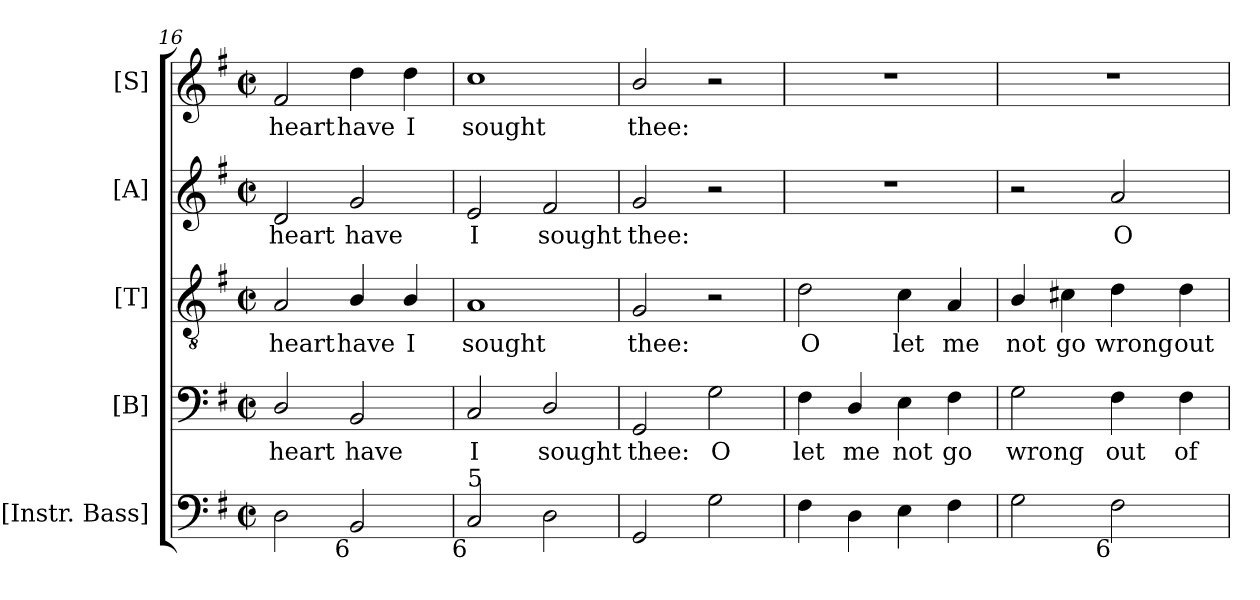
**kern	**kern	**text	**kern	**text	**kern	**text	**kern	**text
*part5	*part4	*part4	*part3	*part3	*part2	*part2	*part1	*part1
*staff5	*staff4	*staff4	*staff3	*staff3	*staff2	*staff2	*staff1	*staff1
*I"[Instr. Bass]	*I"[B]	*	*I"[T]	*	*I"[A]	*	*I"[S]	*
*clefF4	*clefF4	*	*clefGv2	*	*clefG2	*	*clefG2	*
*	*	*	*ITrd7c12	*	*	*	*	*
*k[f#]	*k[f#]	*	*k[f#]	*	*k[f#]	*	*k[f#]	*
*e:	*e:	*	*e:	*	*e:	*	*e:	*
*M2/2	*M2/2	*	*M2/2	*	*M2/2	*	*M2/2	*
*met(c|)	*met(c|)	*	*met(c|)	*	*met(c|)	*	*met(c|)	*
=16	=16	=16	=16	=16	=16	=16	=16	=16
!	!	!LO:LY:b:color=#000000	!	!	!	!	!	!
!	!	!	!	!LO:LY:b:color=#000000	!	!	!	!
!	!	!	!	!	!	!LO:LY:b:color=#000000	!	!
!	!	!	!	!	!	!	!	!LO:LY:b:color=#000000
2Di\	2Di/	heart	2AAi/	heart	2di/	heart	2f#i/	heart
!	!	!LO:LY:b:color=#000000	!	!	!	!	!	!
!	!	!	!	!LO:LY:b:color=#000000	!	!	!	!
!	!	!	!	!	!	!LO:LY:b:color=#000000	!	!
!LO:TX:b:rj:t=6	!	!	!	!	!	!	!	!
!	!	!	!	!	!	!	!	!LO:LY:b:color=#000000
2BBi/	2BBi/	have	4BBi/	have	2gi/	have	4ddi\	have
!	!	!	!	!LO:LY:b:color=#000000	!	!	!	!
!	!	!	!	!	!	!	!	!LO:LY:b:color=#000000
.	.	.	4BBi/	I	.	.	4ddi\	I
=17	=17	=17	=17	=17	=17	=17	=17	=17
!	!	!LO:LY:b:color=#000000	!	!	!	!	!	!
!	!	!	!	!LO:LY:b:color=#000000	!	!	!	!
!	!	!	!	!	!	!LO:LY:b:color=#000000	!	!
!LO:TX:b:rj:t=6	!	!	!	!	!	!	!	!
!LO:TX:t=5	!	!	!	!	!	!	!	!
!	!	!	!	!	!	!	!	!LO:LY:b:color=#000000
2Ci/	2Ci/	I	1AAi	sought	2ei/	I	1cci	sought
!	!	!LO:LY:b:color=#000000	!	!	!	!	!	!
!	!	!	!	!	!	!LO:LY:b:color=#000000	!	!
2Di\	2Di/	sought	.	.	2f#i/	sought	.	.
!!LO:PB:g=z
=18	=18	=18	=18	=18	=18	=18	=18	=18
!	!	!LO:LY:b:color=#000000	!	!	!	!	!	!
!	!	!	!	!LO:LY:b:color=#000000	!	!	!	!
!	!	!	!	!	!	!LO:LY:b:color=#000000	!	!
!	!	!	!	!	!	!	!	!LO:LY:b:color=#000000
2GGi/	2GGi/	thee:	2GGi/	thee:	2gi/	thee:	2bi/	thee:
!	!	!LO:LY:b:color=#000000	!	!	!	!	!	!
2Gi\	2Gi\	O	2r	.	2r	.	2r	.
=19	=19	=19	=19	=19	=19	=19	=19	=19
!	!	!LO:LY:b:color=#000000	!	!	!	!	!	!
!	!	!	!	!LO:LY:b:color=#000000	!	!	!	!
4F#i\	4F#i\	let	2Di\	O	1r	.	1r	.
!	!	!LO:LY:b:color=#000000	!	!	!	!	!	!
4Di\	4Di/	me	.	.	.	.	.	.
!	!	!LO:LY:b:color=#000000	!	!	!	!	!	!
!	!	!	!	!LO:LY:b:color=#000000	!	!	!	!
4Ei\	4Ei\	not	4Ci\	let	.	.	.	.
!	!	!LO:LY:b:color=#000000	!	!	!	!	!	!
!	!	!	!	!LO:LY:b:color=#000000	!	!	!	!
4F#i\	4F#i\	go	4AAi/	me	.	.	.	.
=20	=20	=20	=20	=20	=20	=20	=20	=20
!	!	!LO:LY:b:color=#000000	!	!	!	!	!	!
!	!	!	!	!LO:LY:b:color=#000000	!	!	!	!
2Gi\	2Gi\	wrong	4BBi/	not	2r	.	1r	.
!	!	!	!	!LO:LY:b:color=#000000	!	!	!	!
.	.	.	4C#Xi\	go	.	.	.	.
!	!	!LO:LY:b:color=#000000	!	!	!	!	!	!
!	!	!	!	!LO:LY:b:color=#000000	!	!	!	!
!LO:TX:b:rj:t=6	!	!	!	!	!	!	!	!
!	!	!	!	!	!	!LO:LY:b:color=#000000	!	!
2F#i\	4F#i\	out	4Di\	wrong	2ai/	O	.	.
!	!	!LO:LY:b:color=#000000	!	!	!	!	!	!
!	!	!	!	!LO:LY:b:color=#000000	!	!	!	!
.	4F#i\	of	4Di\	out	.	.	.	.
=	=	=	=	=	=	=	=	=
*-	*-	*-	*-	*-	*-	*-	*-	*-
